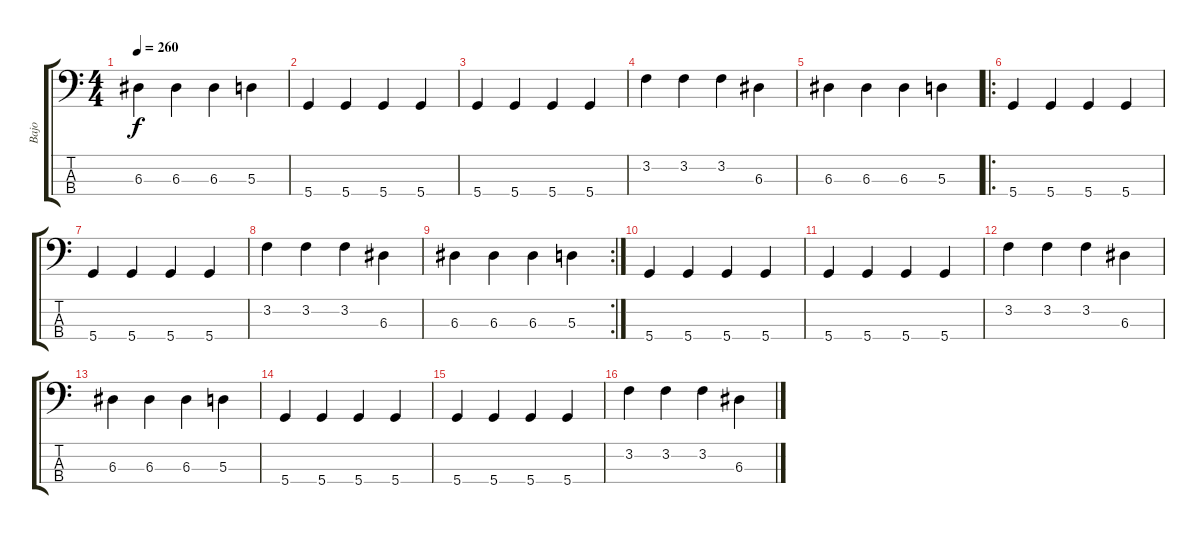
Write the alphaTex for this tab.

\track ("Bajo" "Bajo") {instrument electricbasspick}
\staff {score tabs}
\tuning (G2 D2 A1 D1) {hide}
\ts (4 4)
\tempo 260
\clef f4
\ks c
6.3.4{dy f} 6.3.4 6.3.4 5.3.4 |
5.4.4 5.4.4 5.4.4 5.4.4 |
5.4.4 5.4.4 5.4.4 5.4.4 |
3.2.4 3.2.4 3.2.4 6.3.4 |
6.3.4 6.3.4 6.3.4 5.3.4 |
\ro
5.4.4 5.4.4 5.4.4 5.4.4 |
5.4.4 5.4.4 5.4.4 5.4.4 |
3.2.4 3.2.4 3.2.4 6.3.4 |
\rc 2
6.3.4 6.3.4 6.3.4 5.3.4 |
5.4.4 5.4.4 5.4.4 5.4.4 |
5.4.4 5.4.4 5.4.4 5.4.4 |
3.2.4 3.2.4 3.2.4 6.3.4 |
6.3.4 6.3.4 6.3.4 5.3.4 |
5.4.4 5.4.4 5.4.4 5.4.4 |
5.4.4 5.4.4 5.4.4 5.4.4 |
3.2.4 3.2.4 3.2.4 6.3.4
